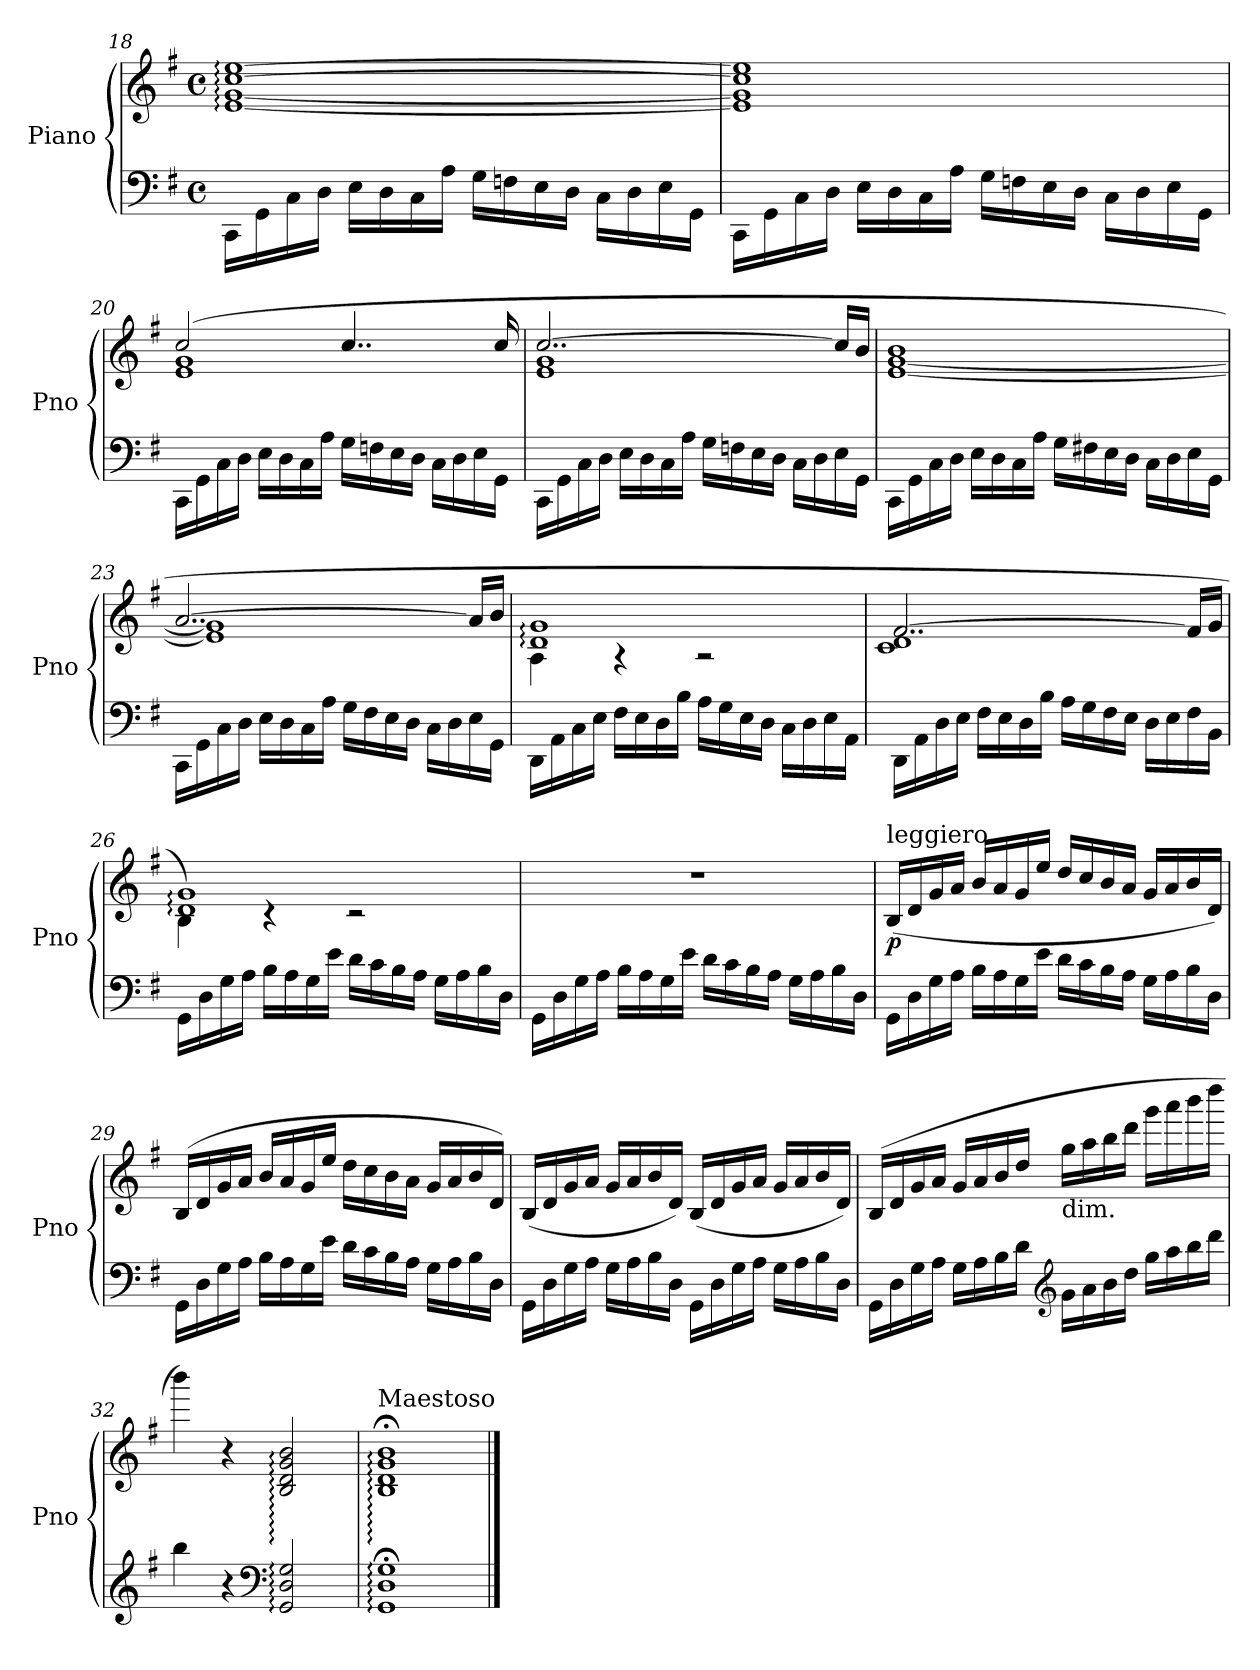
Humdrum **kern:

**kern	**kern	**dynam
*part1	*part1	*part1
*staff2	*staff1	*staff1/2
*I"Piano	*	*
*I'Pno	*	*
*clefF4	*clefG2	*
*k[f#]	*k[f#]	*
*G:	*G:	*
*M4/4	*M4/4	*
*met(c)	*met(c)	*
=18	=18	=18
16CC\LL	[1e: [1g: [1cc: [1ee:	.
16GG\	.	.
16C\	.	.
16D\JJ	.	.
16E\LL	.	.
16D\	.	.
16C\	.	.
16A\JJ	.	.
16G\LL	.	.
16Fn\	.	.
16E\	.	.
16D\JJ	.	.
16C\LL	.	.
16D\	.	.
16E\	.	.
16GG\JJ	.	.
!!LO:LB:g=z
=19	=19	=19
16CC\LL	1e] 1g] 1cc] 1ee]	.
16GG\	.	.
16C\	.	.
16D\JJ	.	.
16E\LL	.	.
16D\	.	.
16C\	.	.
16A\JJ	.	.
16G\LL	.	.
16Fn\	.	.
16E\	.	.
16D\JJ	.	.
16C\LL	.	.
16D\	.	.
16E\	.	.
16GG\JJ	.	.
=20	=20	=20
*	*^	*
16CC\LL	(2cc/	1e 1g	.
16GG\	.	.	.
16C\	.	.	.
16D\JJ	.	.	.
16E\LL	.	.	.
16D\	.	.	.
16C\	.	.	.
16A\JJ	.	.	.
16G\LL	4..cc/	.	.
16Fn\	.	.	.
16E\	.	.	.
16D\JJ	.	.	.
16C\LL	.	.	.
16D\	.	.	.
16E\	.	.	.
16GG\JJ	16cc/	.	.
=21	=21	=21	=21
16CC\LL	[2..cc/	1e 1g	.
16GG\	.	.	.
16C\	.	.	.
16D\JJ	.	.	.
16E\LL	.	.	.
16D\	.	.	.
16C\	.	.	.
16A\JJ	.	.	.
16G\LL	.	.	.
16Fn\	.	.	.
16E\	.	.	.
16D\JJ	.	.	.
16C\LL	.	.	.
16D\	.	.	.
16E\	16cc/LL]	.	.
16GG\JJ	16b/JJ	.	.
!!LO:LB:g=z	!!
=22	=22	=22	=22
16CC\LL	1b	[1e [1g	.
16GG\	.	.	.
16C\	.	.	.
16D\JJ	.	.	.
16E\LL	.	.	.
16D\	.	.	.
16C\	.	.	.
16A\JJ	.	.	.
16G\LL	.	.	.
16F#X\	.	.	.
16E\	.	.	.
16D\JJ	.	.	.
16C\LL	.	.	.
16D\	.	.	.
16E\	.	.	.
16GG\JJ	.	.	.
=23	=23	=23	=23
16CC\LL	[2..a/	1e] 1g]	.
16GG\	.	.	.
16C\	.	.	.
16D\JJ	.	.	.
16E\LL	.	.	.
16D\	.	.	.
16C\	.	.	.
16A\JJ	.	.	.
16G\LL	.	.	.
16F#\	.	.	.
16E\	.	.	.
16D\JJ	.	.	.
16C\LL	.	.	.
16D\	.	.	.
16E\	16a/LL]	.	.
16GG\JJ	16b/JJ	.	.
=24	=24	=24	=24
16DD\LL	1d: 1g:	4A\	.
16AA\	.	.	.
16C\	.	.	.
16E\JJ	.	.	.
16F#\LL	.	4rA	.
16E\	.	.	.
16D\	.	.	.
16B\JJ	.	.	.
16A\LL	.	2rA	.
16G\	.	.	.
16E\	.	.	.
16D\JJ	.	.	.
16C\LL	.	.	.
16D\	.	.	.
16E\	.	.	.
16AA\JJ	.	.	.
!!LO:LB:g=z	!!
=25	=25	=25	=25
16DD\LL	[2..f#/	1c 1d	.
16AA\	.	.	.
16D\	.	.	.
16E\JJ	.	.	.
16F#\LL	.	.	.
16E\	.	.	.
16D\	.	.	.
16B\JJ	.	.	.
16A\LL	.	.	.
16G\	.	.	.
16F#\	.	.	.
16E\JJ	.	.	.
16D\LL	.	.	.
16E\	.	.	.
16F#\	16f#/LL]	.	.
16BB\JJ	16g/JJ	.	.
=26	=26	=26	=26
16GG\LL	1d: 1g:)	4B\	.
16D\	.	.	.
16G\	.	.	.
16A\JJ	.	.	.
16B\LL	.	4rc	.
16A\	.	.	.
16G\	.	.	.
16e\JJ	.	.	.
16d\LL	.	2rc	.
16c\	.	.	.
16B\	.	.	.
16A\JJ	.	.	.
16G\LL	.	.	.
16A\	.	.	.
16B\	.	.	.
16D\JJ	.	.	.
*	*v	*v	*
=27	=27	=27
16GG\LL	1r	.
16D\	.	.
16G\	.	.
16A\JJ	.	.
16B\LL	.	.
16A\	.	.
16G\	.	.
16e\JJ	.	.
16d\LL	.	.
16c\	.	.
16B\	.	.
16A\JJ	.	.
16G\LL	.	.
16A\	.	.
16B\	.	.
16D\JJ	.	.
!!LO:LB:g=z
=28	=28	=28
!	!LO:TX:a:t=leggiero	!
!	!	!LO:DY:b
16GG\LL	(16B/LL	p
16D\	16d/	.
16G\	16g/	.
16A\JJ	16a/JJ	.
16B\LL	16b/LL	.
16A\	16a/	.
16G\	16g/	.
16e\JJ	16ee/JJ	.
16d\LL	16dd/LL	.
16c\	16cc/	.
16B\	16b/	.
16A\JJ	16a/JJ	.
16G\LL	16g/LL	.
16A\	16a/	.
16B\	16b/	.
16D\JJ	16d/JJ)	.
=29	=29	=29
16GG\LL	(16B/LL	.
16D\	16d/	.
16G\	16g/	.
16A\JJ	16a/JJ	.
16B\LL	16b/LL	.
16A\	16a/	.
16G\	16g/	.
16e\JJ	16ee/JJ	.
16d\LL	16dd\LL	.
16c\	16cc\	.
16B\	16b\	.
16A\JJ	16a\JJ	.
16G\LL	16g/LL	.
16A\	16a/	.
16B\	16b/	.
16D\JJ	16d/JJ)	.
=30	=30	=30
16GG\LL	(16B/LL	.
16D\	16d/	.
16G\	16g/	.
16A\JJ	16a/JJ	.
16G\LL	16g/LL	.
16A\	16a/	.
16B\	16b/	.
16D\JJ	16d/JJ)	.
16GG\LL	(16B/LL	.
16D\	16d/	.
16G\	16g/	.
16A\JJ	16a/JJ	.
16G\LL	16g/LL	.
16A\	16a/	.
16B\	16b/	.
16D\JJ	16d/JJ)	.
!!LO:PB:g=z
=31	=31	=31
16GG\LL	(16B/LL	.
16D\	16d/	.
16G\	16g/	.
16A\JJ	16a/JJ	.
16G\LL	16g/LL	.
16A\	16a/	.
16B\	16b/	.
16d\JJ	16dd/JJ	.
*clefG2	*	*
!	!LO:TX:b:t=dim.	!
16g\LL	16gg\LL	.
16a\	16aa\	.
16b\	16bb\	.
16dd\JJ	16ddd\JJ	.
16gg\LL	16ggg\LL	.
16aa\	16aaa\	.
16bb\	16bbb\	.
16ddd\JJ	16dddd\JJ	.
=32	=32	=32
*	*^	*
4bb\	4bbb\)	2ryy	.
4r	4r	.	.
*clefF4	*	*	*
2GG/: 2D/: 2G/:	2B/: 2d/: 2g/: 2b/:	2GGyy: 2Dyy: 2Gyy: 2Byy: 2dyy: 2gyy: 2byy:	.
=33	=33	=33	=33
!	!LO:TX:a:t=Maestoso	!	!
1GG;: 1D;: 1G;:	1B;<: 1d;<: 1g;<: 1b;<:	1GGyy: 1Dyy: 1Gyy: 1Byy: 1dyy: 1gyy: 1byy:	.
*	*v	*v	*
==	==	==
*-	*-	*-
